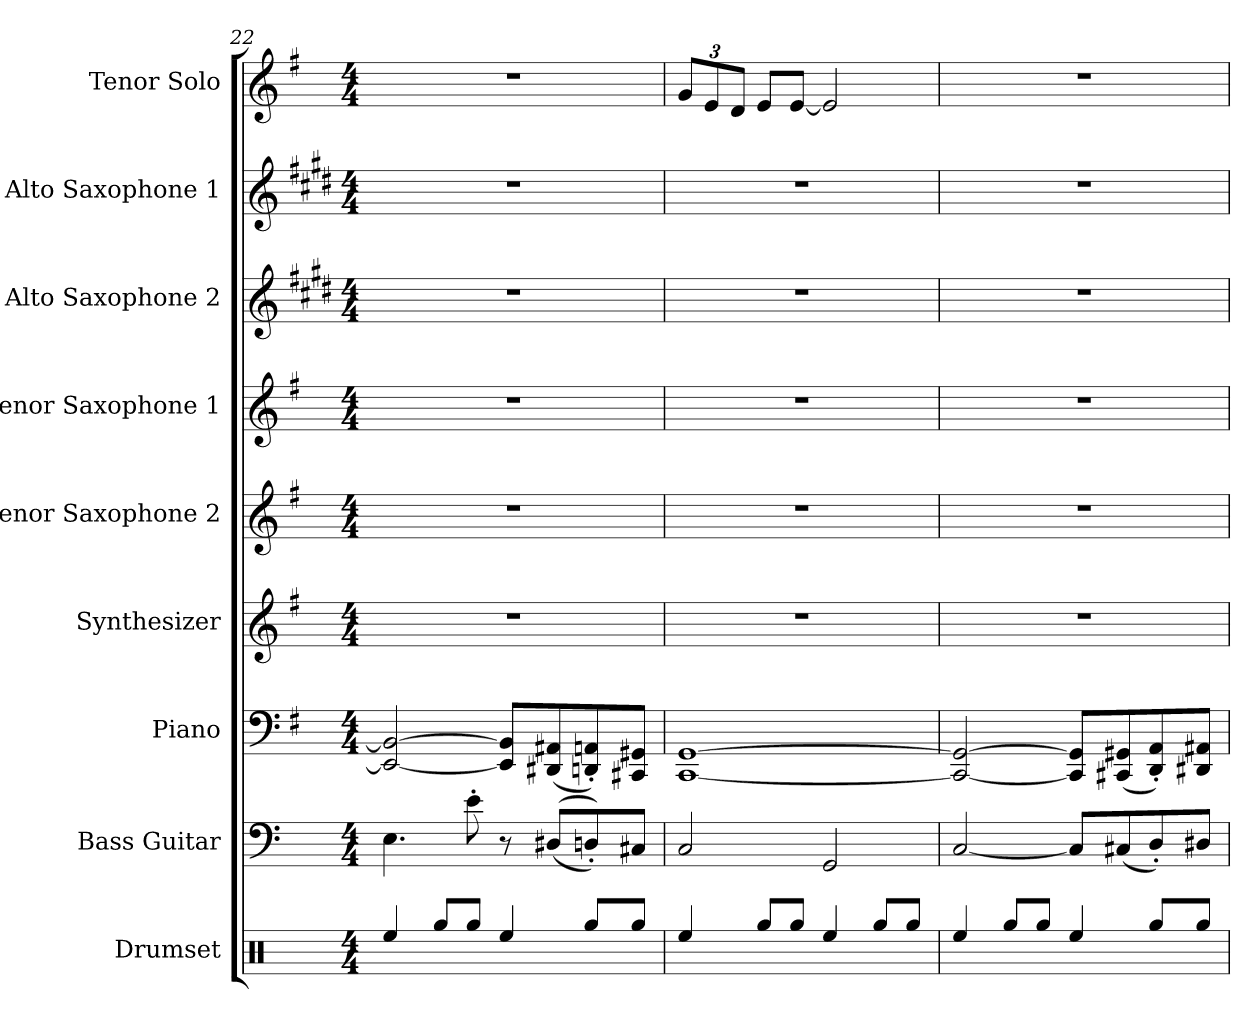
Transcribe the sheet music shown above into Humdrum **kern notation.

**kern	**kern	**kern	**kern	**kern	**kern	**kern	**kern	**kern
*part9	*part8	*part7	*part6	*part5	*part4	*part3	*part2	*part1
*staff9	*staff8	*staff7	*staff6	*staff5	*staff4	*staff3	*staff2	*staff1
*I"Drumset	*I"Bass Guitar	*I"Piano	*I"Synthesizer	*I"Tenor Saxophone 2	*I"Tenor Saxophone 1	*I"Alto Saxophone 2	*I"Alto Saxophone 1	*I"Tenor Solo
*I'Drs.	*I'B. Guit.	*I'Pno.	*I'Synth.	*I'T. Sax. 2	*I'T. Sax. 1	*I'A. Sax. 2	*I'A. Sax. 1	*I'Solo
!!LO:PB:g=z
*clefX	*clefF4	*clefF4	*clefG2	*clefG2	*clefG2	*clefG2	*clefG2	*clefG2
*	*ITrd7c12	*	*	*ITrd8c14	*ITrd8c14	*ITrd5c9	*ITrd5c9	*ITrd8c14
*k[]	*k[]	*k[f#]	*k[f#]	*k[f#]	*k[f#]	*k[f#]	*k[f#]	*k[f#]
*M4/4	*M4/4	*M4/4	*M4/4	*M4/4	*M4/4	*M4/4	*M4/4	*M4/4
=22	=22	=22	=22	=22	=22	=22	=22	=22
4Ree/	4.EE\	2EE/_ 2BB/_	1r	1r	1r	1r	1r	1r
8Rgg/L	.	.	.	.	.	.	.	.
8Rgg/J	8E'\	.	.	.	.	.	.	.
4Ree/	8r	8EE/] 8BB/]L	.	.	.	.	.	.
.	((8DD#X/L	(8DD#X/ 8AA#X/	.	.	.	.	.	.
8Rgg/L	8DDn'/))	8DDn/' 8AAn/')	.	.	.	.	.	.
8Rgg/J	8CC#X/J	8CC#X/ 8GG#X/J	.	.	.	.	.	.
=23	=23	=23	=23	=23	=23	=23	=23	=23
*	*	*	*	*	*	*	*	*Xbrackettup
4Ree/	2CC/	[1CC [1GG	1r	1r	1r	1r	1r	12G/L
.	.	.	.	.	.	.	.	12E/
.	.	.	.	.	.	.	.	12D/J
8Rgg/L	.	.	.	.	.	.	.	8E/L
8Rgg/J	.	.	.	.	.	.	.	[8E/J
4Ree/	2GGG/	.	.	.	.	.	.	2E/]
8Rgg/L	.	.	.	.	.	.	.	.
8Rgg/J	.	.	.	.	.	.	.	.
=24	=24	=24	=24	=24	=24	=24	=24	=24
4Ree/	[2CC/	2CC/_ 2GG/_	1r	1r	1r	1r	1r	1r
8Rgg/L	.	.	.	.	.	.	.	.
8Rgg/J	.	.	.	.	.	.	.	.
4Ree/	8CC/L]	8CC/] 8GG/]L	.	.	.	.	.	.
.	(8CC#X/	(8CC#X/ 8GG#X/	.	.	.	.	.	.
8Rgg/L	8DD'/)	8DD/' 8AA/')	.	.	.	.	.	.
8Rgg/J	8DD#X/J	8DD#X/ 8AA#X/J	.	.	.	.	.	.
=	=	=	=	=	=	=	=	=
*-	*-	*-	*-	*-	*-	*-	*-	*-
